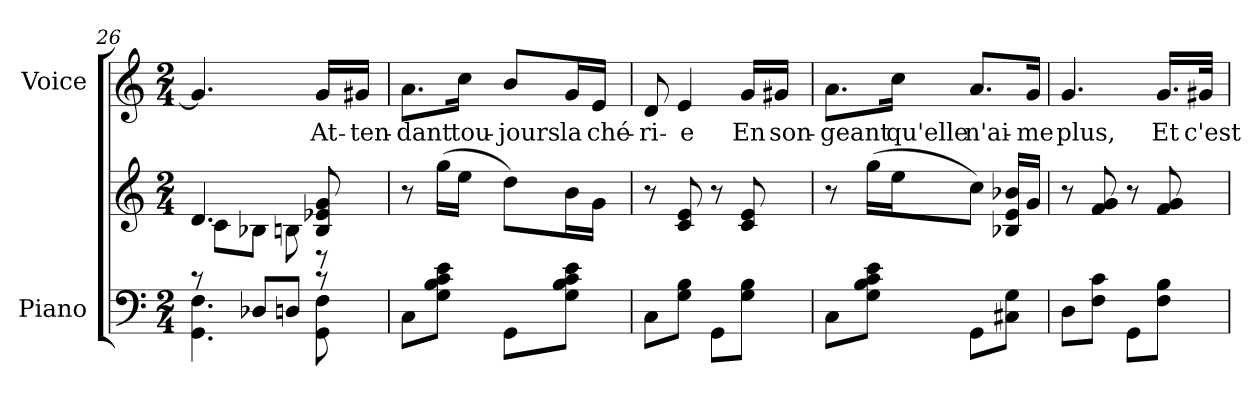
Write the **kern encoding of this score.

**kern	**kern	**kern	**text
*part2	*part2	*part1	*part1
*staff3	*staff2	*staff1	*staff1
*I"Piano	*	*I"Voice	*
*I'Pno.	*	*I'Voice	*
*clefF4	*clefG2	*clefG2	*
*k[]	*k[]	*k[]	*
*C:	*C:	*C:	*
*M2/4	*M2/4	*M2/4	*
=26	=26	=26	=26
*^	*^	*	*
8r	4.GGi\ 4.Fi	4.di/	8ci\L	4.gi/]	.
8D-Xi/L	.	.	8B-Xi\J	.	.
8Dni/J	.	.	8Bni\	.	.
!	!	!	!	!	!LO:LY:b:color=#000000
8r	8GGi\ 8Fi	8Bi/ 8e-Xi 8gi	8r	16gi/LL	At-
!	!	!	!	!	!LO:LY:b:color=#000000
.	.	.	.	16g#Xi/JJ	-ten-
*v	*v	*	*	*	*
*	*v	*v	*	*
=27	=27	=27	=27
!	!	!	!LO:LY:b:color=#000000
8Ci\L	8r	8.ai\L	-dant
8Gi\ 8Bi 8ci 8eiJ	(16ggi\LL	.	.
!	!	!	!LO:LY:b:color=#000000
.	16eei\JJ	16cci\Jk	tou-
!	!	!	!LO:LY:b:color=#000000
8GGi\L	8ddi\L)	8bi/L	-jours
!	!	!	!LO:LY:b:color=#000000
8Gi\ 8Bi 8ci 8eiJ	16bi\L	16gi/L	la
!	!	!	!LO:LY:b:color=#000000
.	16gi\JJ	16ei/JJ	ché-
=28	=28	=28	=28
!	!	!	!LO:LY:b:color=#000000
8Ci\L	8r	8di/	-ri-
!	!	!	!LO:LY:b:color=#000000
8Gi\ 8BiJ	8ci/ 8ei	4ei/	-e
8GGi\L	8r	.	.
!	!	!	!LO:LY:b:color=#000000
8Gi\ 8BiJ	8ci/ 8ei	16gi/LL	En
!	!	!	!LO:LY:b:color=#000000
.	.	16g#Xi/JJ	son-
!!LO:LB:g=z
=29	=29	=29	=29
!	!	!	!LO:LY:b:color=#000000
8Ci\L	8r	8.ai\L	-geant
8Gi\ 8Bi 8ci 8eiJ	(16ggi\LL	.	.
!	!	!	!LO:LY:b:color=#000000
.	16eei\J	16cci\Jk	qu'elle
!	!	!	!LO:LY:b:color=#000000
8GGi\L	8cci\J)	8.ai/L	n'ai-
8C#Xi\ 8GiJ	16B-Xi/ 16ei 16b-XiLL	.	.
!	!	!	!LO:LY:b:color=#000000
.	16gi/JJ	16gi/Jk	-me
=30	=30	=30	=30
!	!	!	!LO:LY:b:color=#000000
8Di\L	8r	4.gi/	plus,
8Fi\ 8ciJ	8fi/ 8gi	.	.
8GGi\L	8r	.	.
!	!	!	!LO:LY:b:color=#000000
8Fi\ 8BiJ	8fi/ 8gi	16.gi/LL	Et
!	!	!	!LO:LY:b:color=#000000
.	.	32g#Xi/JJk	c'est
=	=	=	=
*-	*-	*-	*-
